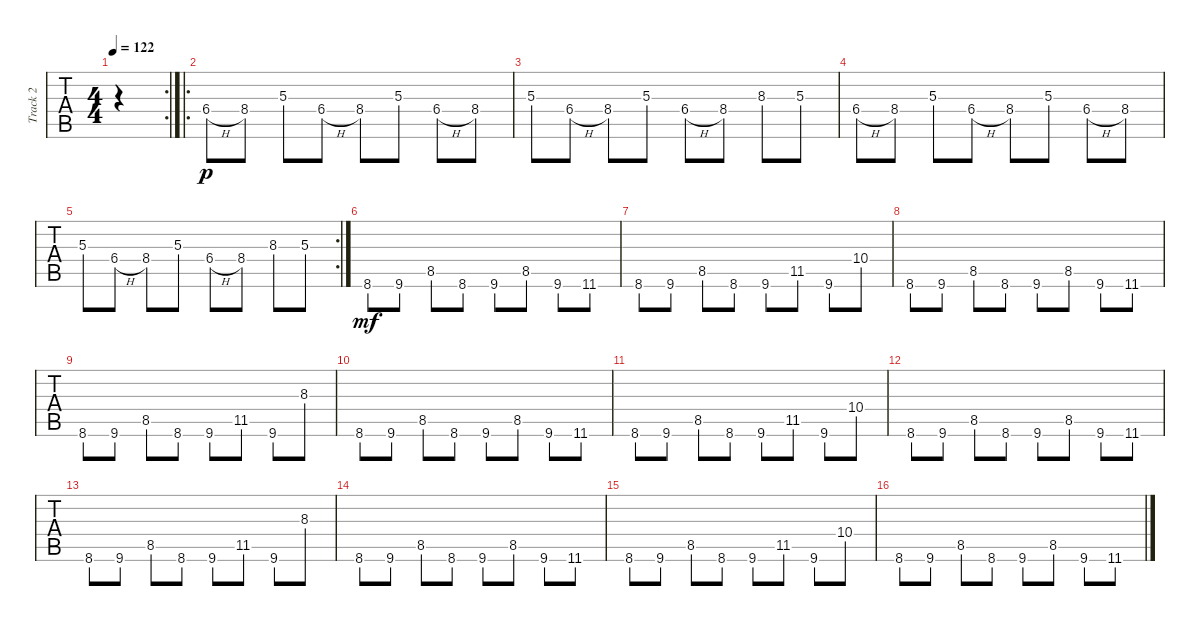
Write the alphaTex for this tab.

\track ("Track 2" "Track 2") {instrument acousticguitarsteel}
\staff {tabs}
\tuning (E4 B3 G3 D3 A2 E2) {hide}
\rc 2
\ts (4 4)
\tempo 122
\clef g2
\ks c
|
\ro
6.4{h}.8{dy p} 8.4.8 5.3.8 6.4{h}.8 8.4.8 5.3.8 6.4{h}.8 8.4.8 |
5.3.8 6.4{h}.8 8.4.8 5.3.8 6.4{h}.8 8.4.8 8.3.8 5.3.8 |
6.4{h}.8 8.4.8 5.3.8 6.4{h}.8 8.4.8 5.3.8 6.4{h}.8 8.4.8 |
\rc 2
5.3.8 6.4{h}.8 8.4.8 5.3.8 6.4{h}.8 8.4.8 8.3.8 5.3.8 |
8.6.8{dy mf} 9.6.8 8.5.8 8.6.8 9.6.8 8.5.8 9.6.8 11.6.8 |
8.6.8 9.6.8 8.5.8 8.6.8 9.6.8 11.5.8 9.6.8 10.4.8 |
8.6.8 9.6.8 8.5.8 8.6.8 9.6.8 8.5.8 9.6.8 11.6.8 |
8.6.8 9.6.8 8.5.8 8.6.8 9.6.8 11.5.8 9.6.8 8.3.8 |
8.6.8 9.6.8 8.5.8 8.6.8 9.6.8 8.5.8 9.6.8 11.6.8 |
8.6.8 9.6.8 8.5.8 8.6.8 9.6.8 11.5.8 9.6.8 10.4.8 |
8.6.8 9.6.8 8.5.8 8.6.8 9.6.8 8.5.8 9.6.8 11.6.8 |
8.6.8 9.6.8 8.5.8 8.6.8 9.6.8 11.5.8 9.6.8 8.3.8 |
8.6.8 9.6.8 8.5.8 8.6.8 9.6.8 8.5.8 9.6.8 11.6.8 |
8.6.8 9.6.8 8.5.8 8.6.8 9.6.8 11.5.8 9.6.8 10.4.8 |
8.6.8 9.6.8 8.5.8 8.6.8 9.6.8 8.5.8 9.6.8 11.6.8
